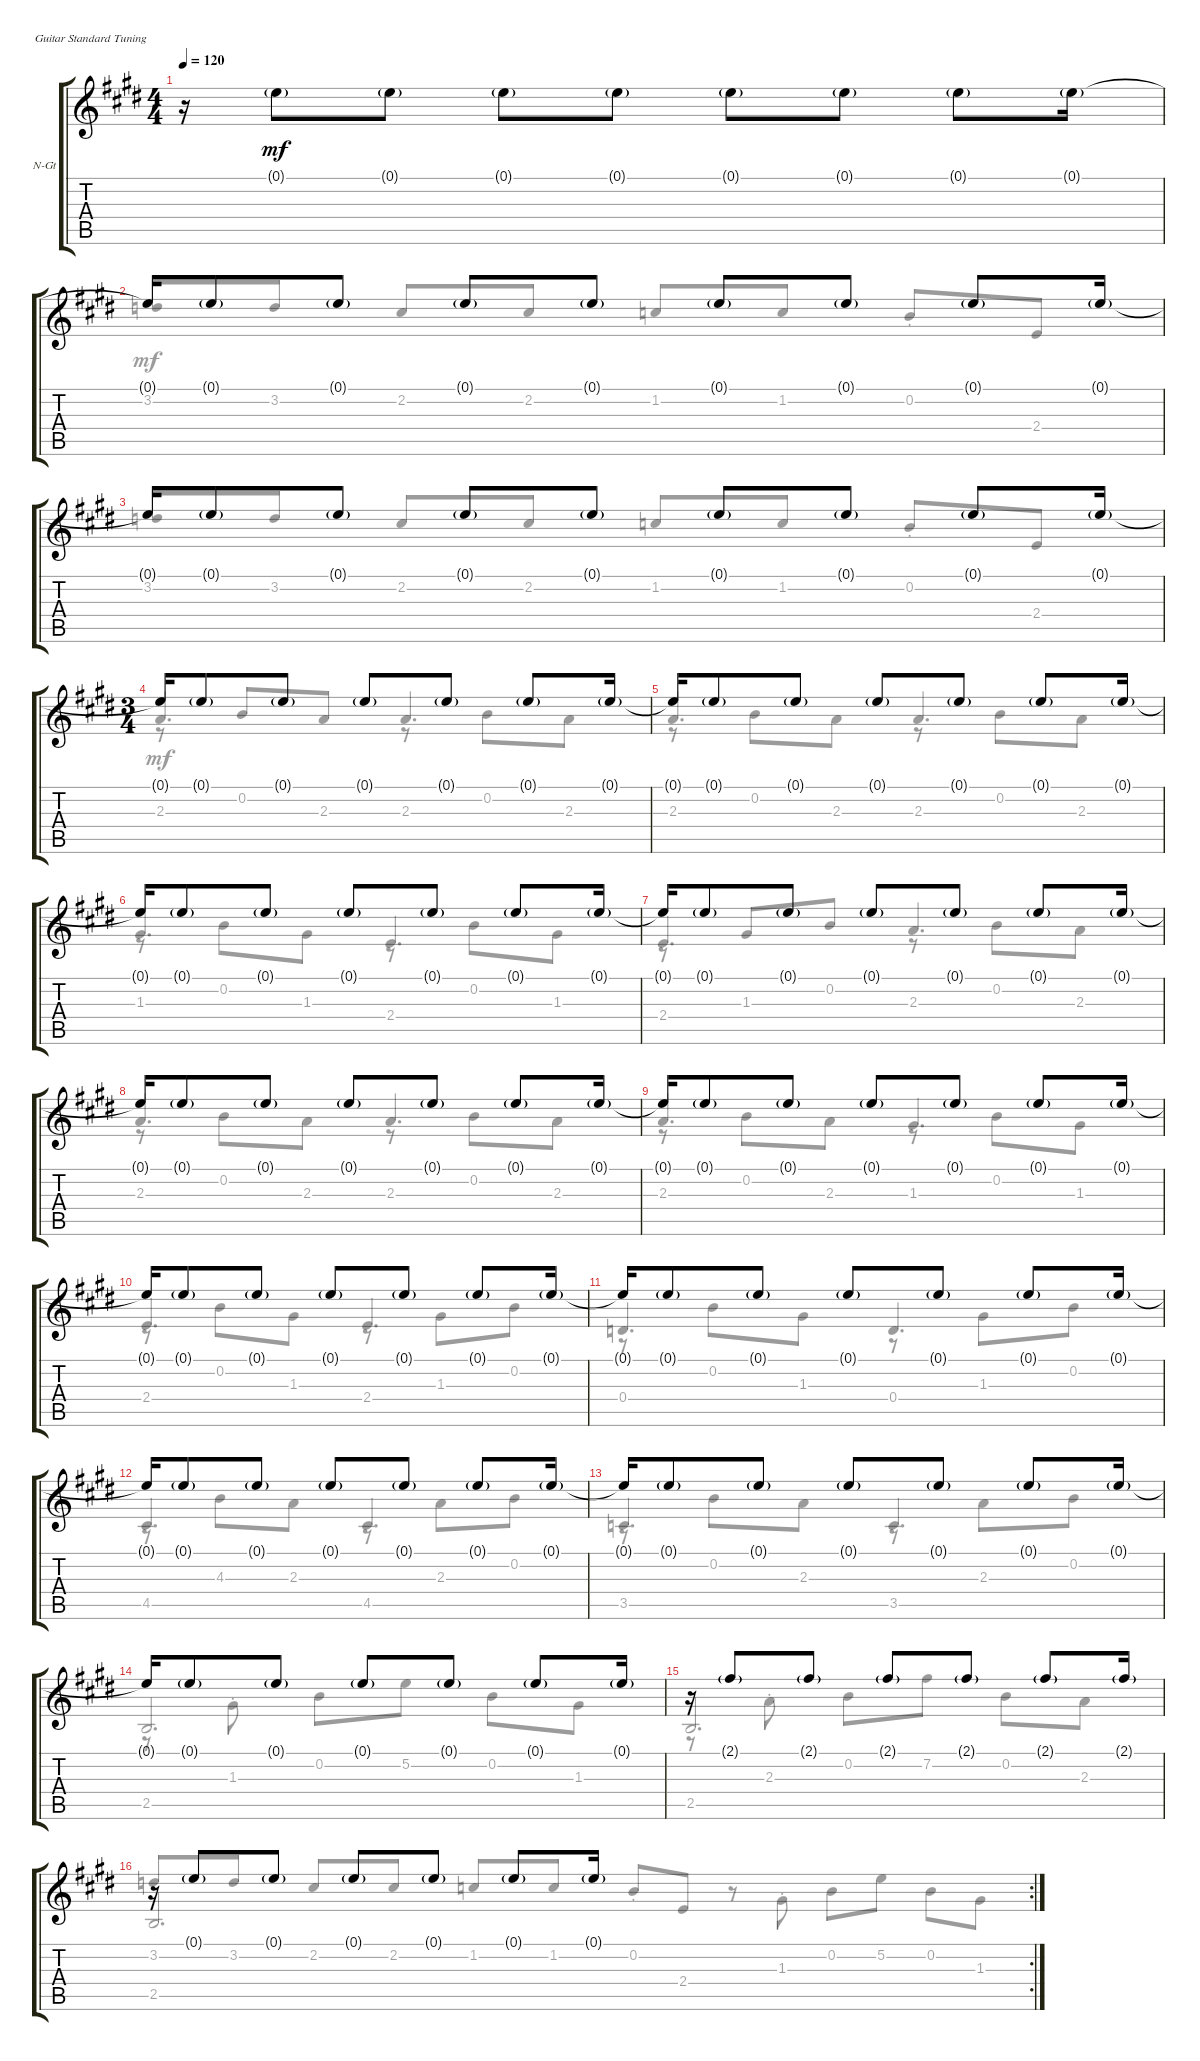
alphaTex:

\defaultSystemsLayout 4
\bracketExtendMode groupsimilarinstruments
\firstSystemTrackNameOrientation horizontal
\otherSystemsTrackNameOrientation horizontal
\track ("Nylon Guitar" "N-Gt") {instrument acousticguitarnylon}
\staff {score tabs}
\tuning (E4 B3 G3 D3 A2 E2)
\voice
\ts (4 4)
\tempo 120
\clef g2
\scale
1.10845
\ks e
r.16{dy mf instrument acousticguitarnylon} 0.1{g}.8 0.1{g}.8 0.1{g}.8 0.1{g}.8 0.1{g}.8 0.1{g}.8 0.1{g}.8 0.1{g}.16 |
\scale
0.891551 0.1{t}.16 0.1{g}.8 0.1{g}.8 0.1{g}.8 0.1{g}.8 0.1{g}.8 0.1{g}.8 0.1{g}.8 0.1{g}.16 |
\scale
1.07818 0.1{t}.16 0.1{g}.8 0.1{g}.8 0.1{g}.8 0.1{g}.8 0.1{g}.8 0.1{g}.8 0.1{g}.8 0.1{g}.16 |
\ts (3 4)
\scale
0.921816 0.1{t}.16 0.1{g}.8 0.1{g}.8 0.1{g}.8 0.1{g}.8 0.1{g}.8 0.1{g}.16 |
\scale
1.07818 0.1{t}.16 0.1{g}.8 0.1{g}.8 0.1{g}.8 0.1{g}.8 0.1{g}.8 0.1{g}.16 |
\scale
0.921816 0.1{t}.16 0.1{g}.8 0.1{g}.8 0.1{g}.8 0.1{g}.8 0.1{g}.8 0.1{g}.16 |
\scale
1.07818 0.1{t}.16 0.1{g}.8 0.1{g}.8 0.1{g}.8 0.1{g}.8 0.1{g}.8 0.1{g}.16 |
\scale
0.921816 0.1{t}.16 0.1{g}.8 0.1{g}.8 0.1{g}.8 0.1{g}.8 0.1{g}.8 0.1{g}.16 |
\scale
1.07818 0.1{t}.16 0.1{g}.8 0.1{g}.8 0.1{g}.8 0.1{g}.8 0.1{g}.8 0.1{g}.16 |
\scale
0.921816 0.1{t}.16 0.1{g}.8 0.1{g}.8 0.1{g}.8 0.1{g}.8 0.1{g}.8 0.1{g}.16 |
\scale
1.07818 0.1{t}.16 0.1{g}.8 0.1{g}.8 0.1{g}.8 0.1{g}.8 0.1{g}.8 0.1{g}.16 |
\scale
0.921816 0.1{t}.16 0.1{g}.8 0.1{g}.8 0.1{g}.8 0.1{g}.8 0.1{g}.8 0.1{g}.16 |
\scale
1.07818 0.1{t}.16 0.1{g}.8 0.1{g}.8 0.1{g}.8 0.1{g}.8 0.1{g}.8 0.1{g}.16 |
\scale
0.921816 0.1{t}.16 0.1{g}.8 0.1{g}.8 0.1{g}.8 0.1{g}.8 0.1{g}.8 0.1{g}.16 |
\scale
1.07818 r.16 2.1{g}.8 2.1{g}.8 2.1{g}.8 2.1{g}.8 2.1{g}.8 2.1{g}.16 |
\rc 2
\scale
0.921816 r.16 0.1{g}.8 0.1{g}.8 0.1{g}.8 0.1{g}.8 0.1{g}.8 0.1{g}.16
\voice
\clef g2
\ottava regular
\simile none
\scale
1.10845
\ks e
|
\scale
0.891551 |
\scale
1.07818 |
\scale
0.921816 |
\scale
1.07818 |
\scale
0.921816 |
\scale
1.07818 |
\scale
0.921816 |
\scale
1.07818 |
\scale
0.921816 |
\scale
1.07818 |
\scale
0.921816 |
\scale
1.07818 |
\scale
0.921816 |
\scale
1.07818 |
\scale
0.921816
\voice
\clef g2
\ottava regular
\simile none
\scale
1.10845
\ks e
3.2.8{dy mf beam invert} 3.2.8 2.2.8{beam invert} 2.2.8 1.2.8{beam invert} 1.2.8 0.2{st}.8{beam invert} 2.4.8 |
\scale
0.891551 3.2.8{beam invert} 3.2.8 2.2.8{beam invert} 2.2.8 1.2.8{beam invert} 1.2.8 0.2{st}.8{beam invert} 2.4.8 |
\scale
1.07818 3.2.8{beam invert} 3.2.8 2.2.8{beam invert} 2.2.8 1.2.8{beam invert} 1.2.8 0.2{st}.8{beam invert} 2.4.8 |
\scale
0.921816 r.8{beam invert} 0.2.8{beam merge} 2.3.8{beam split} r.8{beam invert beam split} 0.2.8{beam merge} 2.3.8{beam merge} |
\scale
1.07818 r.8 0.2.8{beam merge} 2.3.8{beam split} r.8{beam split} 0.2.8{beam merge} 2.3.8{beam merge} |
\scale
0.921816 r.8 0.2.8{beam merge} 1.3.8{beam split} r.8{beam split} 0.2.8{beam merge} 1.3.8{beam merge} |
\scale
1.07818 r.8{beam invert} 1.3.8{beam merge} 0.2.8{beam split} r.8{beam invert beam split} 0.2.8{beam merge} 2.3.8{beam merge} |
\scale
0.921816 r.8 0.2.8{beam merge} 2.3.8{beam split} r.8{beam split} 0.2.8{beam merge} 2.3.8{beam merge} |
\scale
1.07818 r.8 0.2.8{beam merge} 2.3.8{beam split} r.8{beam split} 0.2.8{beam merge} 1.3.8{beam merge} |
\scale
0.921816 r.8 0.2.8{beam merge} 1.3.8 r.8 1.3.8 0.2.8 |
\scale
1.07818 r.8 0.2.8{beam merge} 1.3.8 r.8 1.3.8 0.2.8 |
\scale
0.921816 r.8 4.3.8{beam merge} 2.3.8 r.8 2.3.8 0.2.8 |
\scale
1.07818 r.8 0.2.8{beam merge} 2.3.8 r.8 2.3.8 0.2.8 |
\scale
0.921816 r.8 1.3{st}.8 0.2.8 5.2.8 0.2.8 1.3.8 |
\scale
1.07818 r.8 2.3{st}.8 0.2.8 7.2.8 0.2.8 2.3.8 |
\scale
0.921816 r.8 1.3{st}.8 0.2.8 5.2.8 0.2.8 1.3.8
\voice
\clef g2
\ottava regular
\simile none
\scale
1.10845
\ks e
|
\scale
0.891551 |
\scale
1.07818 |
\scale
0.921816 2.3.4{d beam invert} 2.3.4{d beam invert} |
\scale
1.07818 2.3.4{d beam invert} 2.3.4{d beam invert} |
\scale
0.921816 1.3.4{d beam invert} 2.4.4{d beam invert} |
\scale
1.07818 2.4.4{d beam invert} 2.3.4{d beam invert} |
\scale
0.921816 2.3.4{d beam invert} 2.3.4{d beam invert} |
\scale
1.07818 2.3.4{d beam invert} 1.3.4{d beam invert} |
\scale
0.921816 2.4.4{d beam invert} 2.4.4{d beam invert} |
\scale
1.07818 0.4.4{d beam invert} 0.4.4{d beam invert} |
\scale
0.921816 4.5.4{d beam invert} 4.5.4{d beam invert} |
\scale
1.07818 3.5.4{d beam invert} 3.5.4{d beam invert} |
\scale
0.921816 2.5.2{d beam invert} |
\scale
1.07818 2.5.2{d beam invert} |
\scale
0.921816 2.5.2{d beam invert}
